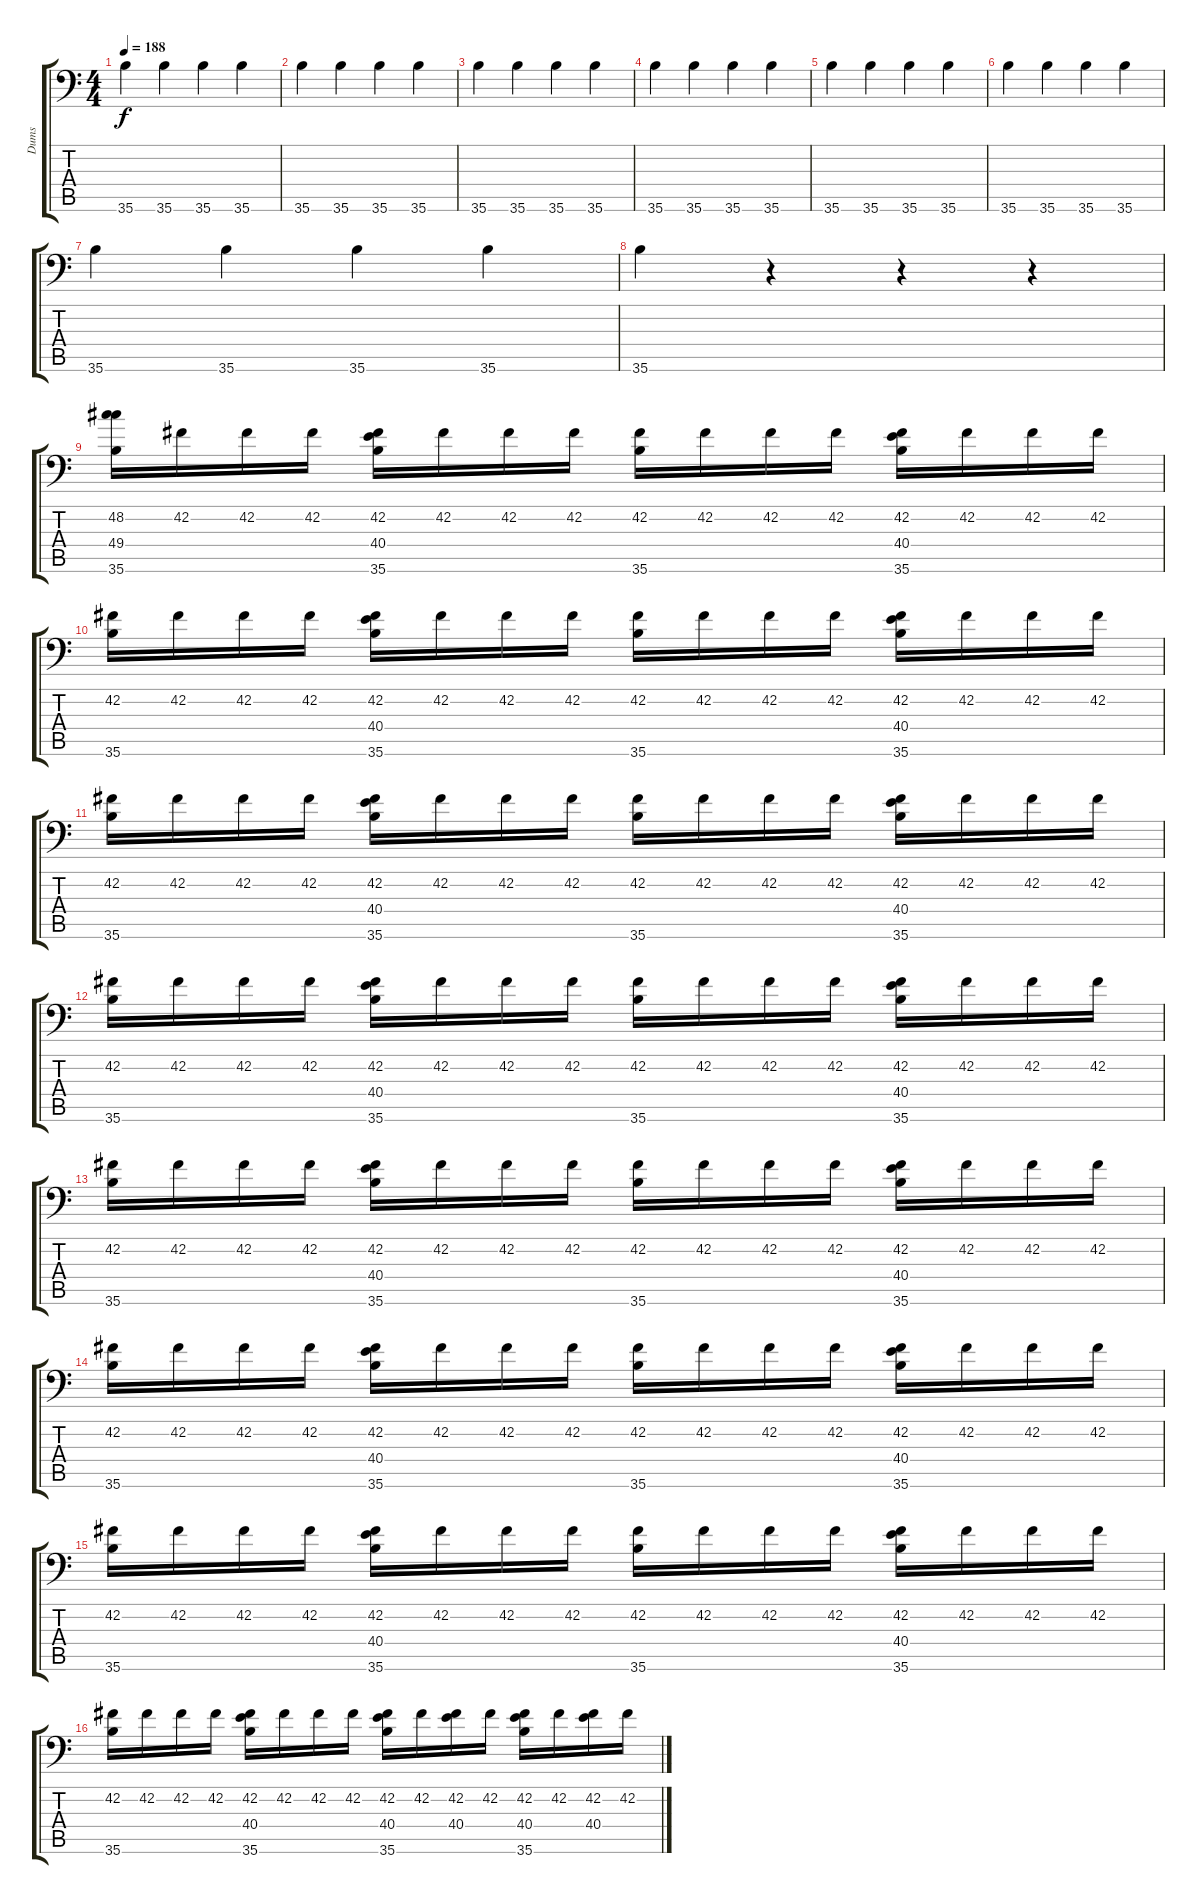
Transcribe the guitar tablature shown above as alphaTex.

\track ("Dums" "Dums") {instrument acousticgrandpiano}
\staff {score tabs}
\tuning (C-1 C-1 C-1 C-1 C-1 C-1) {hide}
\ts (4 4)
\tempo 188
\clef f4
\ks c
35.6.4{dy f} 35.6.4 35.6.4 35.6.4 |
35.6.4 35.6.4 35.6.4 35.6.4 |
35.6.4 35.6.4 35.6.4 35.6.4 |
35.6.4 35.6.4 35.6.4 35.6.4 |
35.6.4 35.6.4 35.6.4 35.6.4 |
35.6.4 35.6.4 35.6.4 35.6.4 |
35.6.4 35.6.4 35.6.4 35.6.4 |
35.6.4 r.4 r.4 r.4 |
(48.2 49.4 35.6).16 42.2.16 42.2.16 42.2.16 (42.2 40.4 35.6).16 42.2.16 42.2.16 42.2.16 (42.2 35.6).16 42.2.16 42.2.16 42.2.16 (42.2 40.4 35.6).16 42.2.16 42.2.16 42.2.16 |
(42.2 35.6).16 42.2.16 42.2.16 42.2.16 (42.2 40.4 35.6).16 42.2.16 42.2.16 42.2.16 (42.2 35.6).16 42.2.16 42.2.16 42.2.16 (42.2 40.4 35.6).16 42.2.16 42.2.16 42.2.16 |
(42.2 35.6).16 42.2.16 42.2.16 42.2.16 (42.2 40.4 35.6).16 42.2.16 42.2.16 42.2.16 (42.2 35.6).16 42.2.16 42.2.16 42.2.16 (42.2 40.4 35.6).16 42.2.16 42.2.16 42.2.16 |
(42.2 35.6).16 42.2.16 42.2.16 42.2.16 (42.2 40.4 35.6).16 42.2.16 42.2.16 42.2.16 (42.2 35.6).16 42.2.16 42.2.16 42.2.16 (42.2 40.4 35.6).16 42.2.16 42.2.16 42.2.16 |
(42.2 35.6).16 42.2.16 42.2.16 42.2.16 (42.2 40.4 35.6).16 42.2.16 42.2.16 42.2.16 (42.2 35.6).16 42.2.16 42.2.16 42.2.16 (42.2 40.4 35.6).16 42.2.16 42.2.16 42.2.16 |
(42.2 35.6).16 42.2.16 42.2.16 42.2.16 (42.2 40.4 35.6).16 42.2.16 42.2.16 42.2.16 (42.2 35.6).16 42.2.16 42.2.16 42.2.16 (42.2 40.4 35.6).16 42.2.16 42.2.16 42.2.16 |
(42.2 35.6).16 42.2.16 42.2.16 42.2.16 (42.2 40.4 35.6).16 42.2.16 42.2.16 42.2.16 (42.2 35.6).16 42.2.16 42.2.16 42.2.16 (42.2 40.4 35.6).16 42.2.16 42.2.16 42.2.16 |
(42.2 35.6).16 42.2.16 42.2.16 42.2.16 (42.2 40.4 35.6).16 42.2.16 42.2.16 42.2.16 (42.2 40.4 35.6).16 42.2.16 (42.2 40.4).16 42.2.16 (42.2 40.4 35.6).16 42.2.16 (42.2 40.4).16 42.2.16
